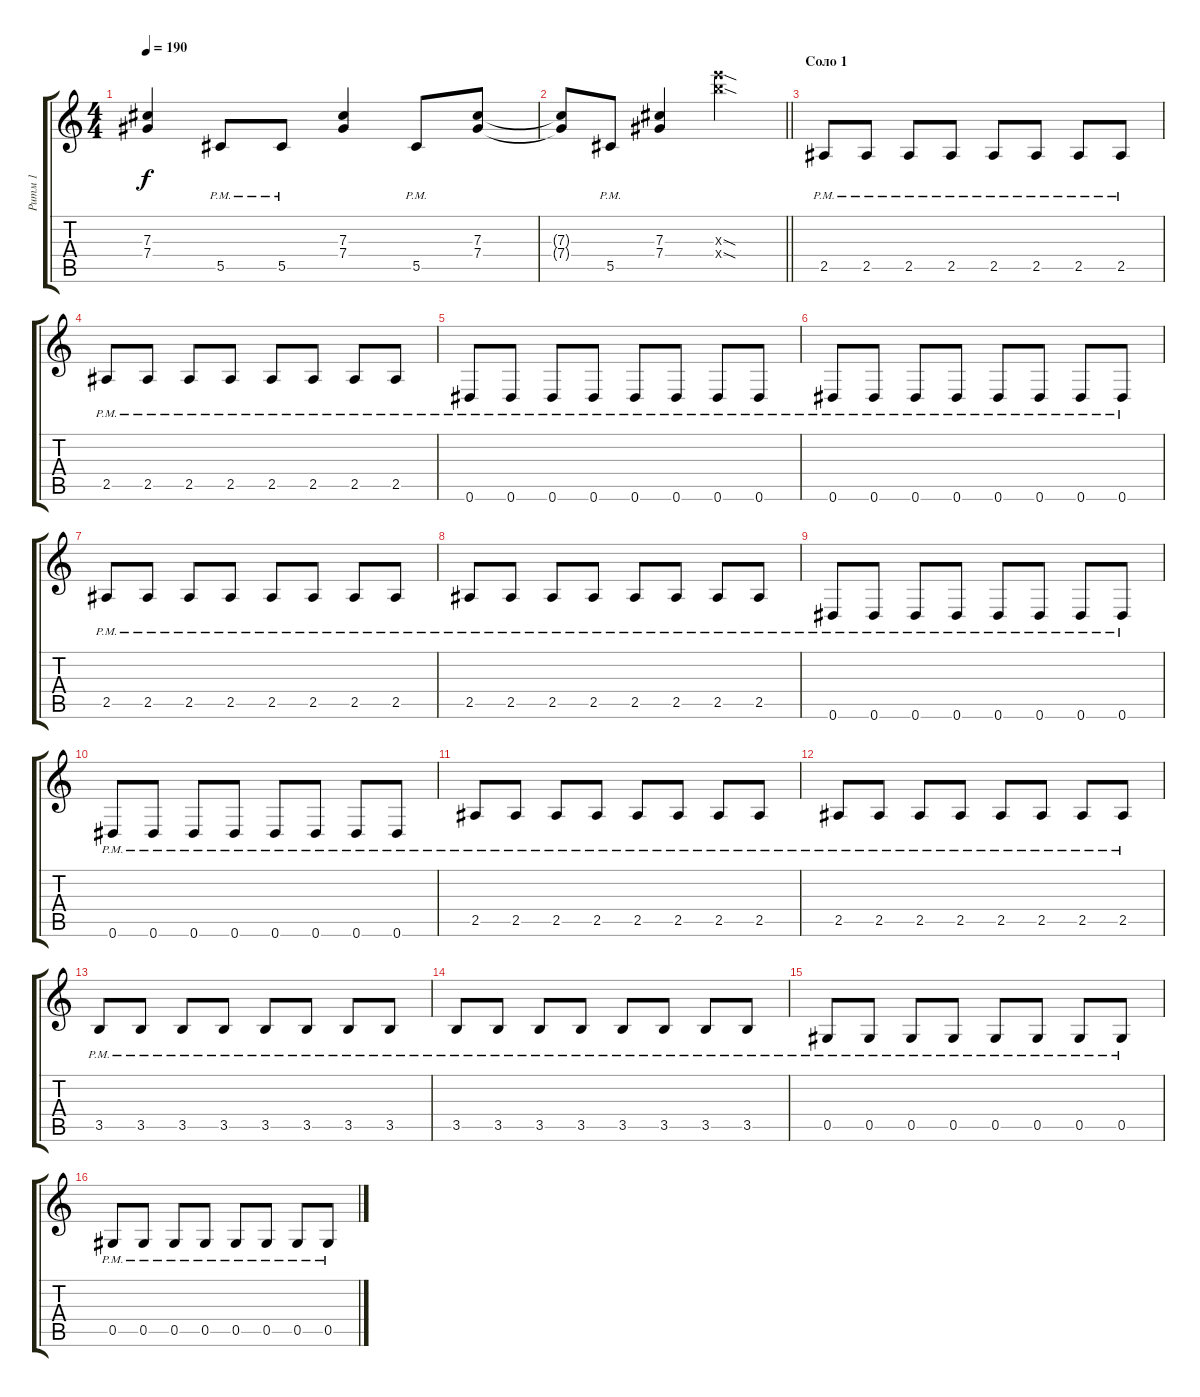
\track ("Ритм 1" "Ритм 1") {instrument distortionguitar}
\staff {score tabs}
\tuning (Eb4 Bb3 Gb3 Db3 Ab2 Eb2) {hide}
\ts (4 4)
\tempo 190
\clef g2
\ks c
(7.3 7.4).4{dy f} 5.5{pm}.8 5.5{pm}.8 (7.3 7.4).4 5.5{pm}.8 (7.3 7.4).8 |
\barLineRight lightlight
(7.3{t} 7.4{t}).8 5.5{pm}.8 (7.3 7.4).4 (22.3{sod x} 22.4{sod x}).2 |
\section ("" "Соло 1")
2.5{pm}.8 2.5{pm}.8 2.5{pm}.8 2.5{pm}.8 2.5{pm}.8 2.5{pm}.8 2.5{pm}.8 2.5{pm}.8 |
2.5{pm}.8 2.5{pm}.8 2.5{pm}.8 2.5{pm}.8 2.5{pm}.8 2.5{pm}.8 2.5{pm}.8 2.5{pm}.8 |
0.6{pm}.8 0.6{pm}.8 0.6{pm}.8 0.6{pm}.8 0.6{pm}.8 0.6{pm}.8 0.6{pm}.8 0.6{pm}.8 |
0.6{pm}.8 0.6{pm}.8 0.6{pm}.8 0.6{pm}.8 0.6{pm}.8 0.6{pm}.8 0.6{pm}.8 0.6{pm}.8 |
2.5{pm}.8 2.5{pm}.8 2.5{pm}.8 2.5{pm}.8 2.5{pm}.8 2.5{pm}.8 2.5{pm}.8 2.5{pm}.8 |
2.5{pm}.8 2.5{pm}.8 2.5{pm}.8 2.5{pm}.8 2.5{pm}.8 2.5{pm}.8 2.5{pm}.8 2.5{pm}.8 |
0.6{pm}.8 0.6{pm}.8 0.6{pm}.8 0.6{pm}.8 0.6{pm}.8 0.6{pm}.8 0.6{pm}.8 0.6{pm}.8 |
0.6{pm}.8 0.6{pm}.8 0.6{pm}.8 0.6{pm}.8 0.6{pm}.8 0.6{pm}.8 0.6{pm}.8 0.6{pm}.8 |
2.5{pm}.8 2.5{pm}.8 2.5{pm}.8 2.5{pm}.8 2.5{pm}.8 2.5{pm}.8 2.5{pm}.8 2.5{pm}.8 |
2.5{pm}.8 2.5{pm}.8 2.5{pm}.8 2.5{pm}.8 2.5{pm}.8 2.5{pm}.8 2.5{pm}.8 2.5{pm}.8 |
3.5{pm}.8 3.5{pm}.8 3.5{pm}.8 3.5{pm}.8 3.5{pm}.8 3.5{pm}.8 3.5{pm}.8 3.5{pm}.8 |
3.5{pm}.8 3.5{pm}.8 3.5{pm}.8 3.5{pm}.8 3.5{pm}.8 3.5{pm}.8 3.5{pm}.8 3.5{pm}.8 |
0.5{pm}.8 0.5{pm}.8 0.5{pm}.8 0.5{pm}.8 0.5{pm}.8 0.5{pm}.8 0.5{pm}.8 0.5{pm}.8 |
0.5{pm}.8 0.5{pm}.8 0.5{pm}.8 0.5{pm}.8 0.5{pm}.8 0.5{pm}.8 0.5{pm}.8 0.5{pm}.8
